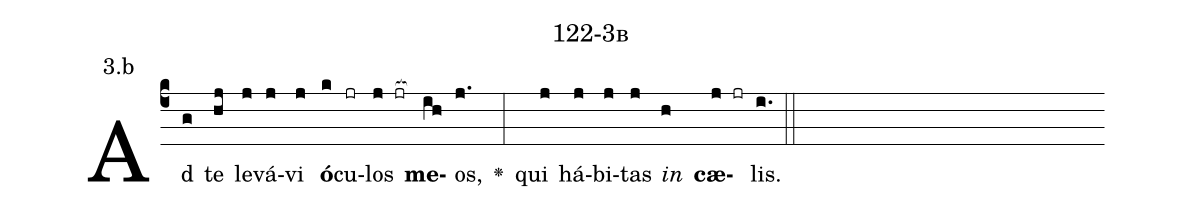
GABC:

name: 122-3b;
annotation: 3.b;
%%
(c4)Ad(g) te(hj) le(j)vá(j)vi(j) <b>ó</b>(k)cu(jr)los(j jr[ocb:1{]) <b>me</b>(ih[ocb:0}])os,(j.) <v>\greheightstar</v>(:) qui(j) há(j)bi(j)tas(j) <i>in</i>(h) <b>cæ</b>(j jr)lis.(i.) (::)


%E(j) u(j) o(j) u(h) a(j) e.(i.) (::)
